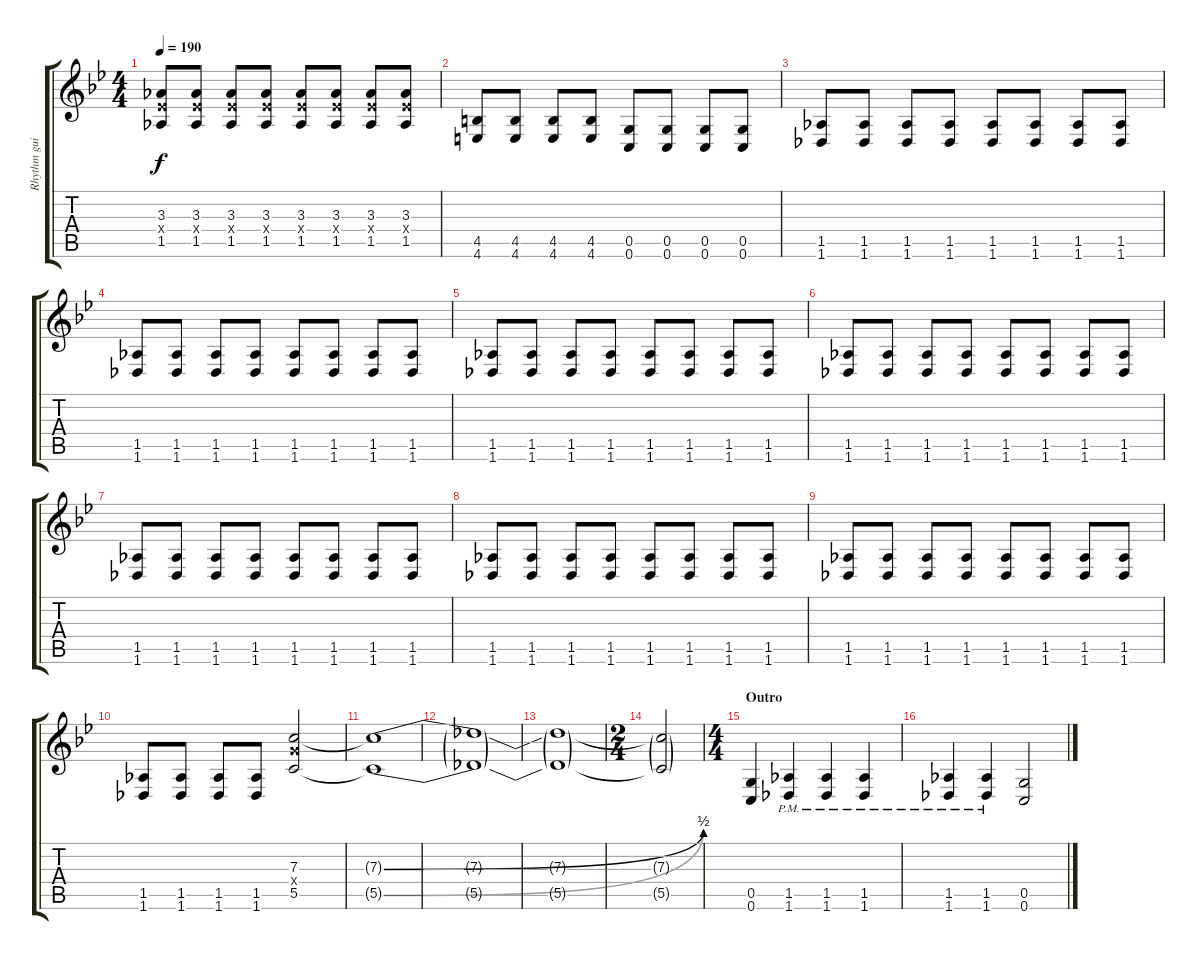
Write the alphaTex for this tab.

\track ("Rhythm guitar 01" "Rhythm gui") {instrument overdrivenguitar}
\staff {score tabs}
\tuning (D4 A3 F3 C3 G2 C2) {hide}
\ts (4 4)
\tempo 190
\clef g2
\ks bb
(3.3 3.4{x} 1.5).8{dy f} (3.3 3.4{x} 1.5).8 (3.3 3.4{x} 1.5).8 (3.3 3.4{x} 1.5).8 (3.3 3.4{x} 1.5).8 (3.3 3.4{x} 1.5).8 (3.3 3.4{x} 1.5).8 (3.3 3.4{x} 1.5).8 |
(4.5 4.6).8 (4.5 4.6).8 (4.5 4.6).8 (4.5 4.6).8 (0.5 0.6).8 (0.5 0.6).8 (0.5 0.6).8 (0.5 0.6).8 |
(1.5 1.6).8 (1.5 1.6).8 (1.5 1.6).8 (1.5 1.6).8 (1.5 1.6).8 (1.5 1.6).8 (1.5 1.6).8 (1.5 1.6).8 |
(1.5 1.6).8 (1.5 1.6).8 (1.5 1.6).8 (1.5 1.6).8 (1.5 1.6).8 (1.5 1.6).8 (1.5 1.6).8 (1.5 1.6).8 |
(1.5 1.6).8 (1.5 1.6).8 (1.5 1.6).8 (1.5 1.6).8 (1.5 1.6).8 (1.5 1.6).8 (1.5 1.6).8 (1.5 1.6).8 |
(1.5 1.6).8 (1.5 1.6).8 (1.5 1.6).8 (1.5 1.6).8 (1.5 1.6).8 (1.5 1.6).8 (1.5 1.6).8 (1.5 1.6).8 |
(1.5 1.6).8 (1.5 1.6).8 (1.5 1.6).8 (1.5 1.6).8 (1.5 1.6).8 (1.5 1.6).8 (1.5 1.6).8 (1.5 1.6).8 |
(1.5 1.6).8 (1.5 1.6).8 (1.5 1.6).8 (1.5 1.6).8 (1.5 1.6).8 (1.5 1.6).8 (1.5 1.6).8 (1.5 1.6).8 |
(1.5 1.6).8 (1.5 1.6).8 (1.5 1.6).8 (1.5 1.6).8 (1.5 1.6).8 (1.5 1.6).8 (1.5 1.6).8 (1.5 1.6).8 |
(1.5 1.6).8 (1.5 1.6).8 (1.5 1.6).8 (1.5 1.6).8 (7.3 7.4{x} 5.5).2 |
(7.3{be (bend 0 0 60 2) t} 5.5{be (bend 0 0 60 2) t}).1 |
(7.3{t} 5.5{t}).1 |
(7.3{t} 5.5{t}).1 |
\ts (2 4)
(7.3{t} 5.5{t}).2 |
\ts (4 4)
\section ("" "Outro")
(0.5 0.6).4 (1.5{pm} 1.6{pm}).4 (1.5{pm} 1.6{pm}).4 (1.5{pm} 1.6{pm}).4 |
(1.5{pm} 1.6{pm}).4 (1.5{pm} 1.6{pm}).4 (0.5 0.6).2
